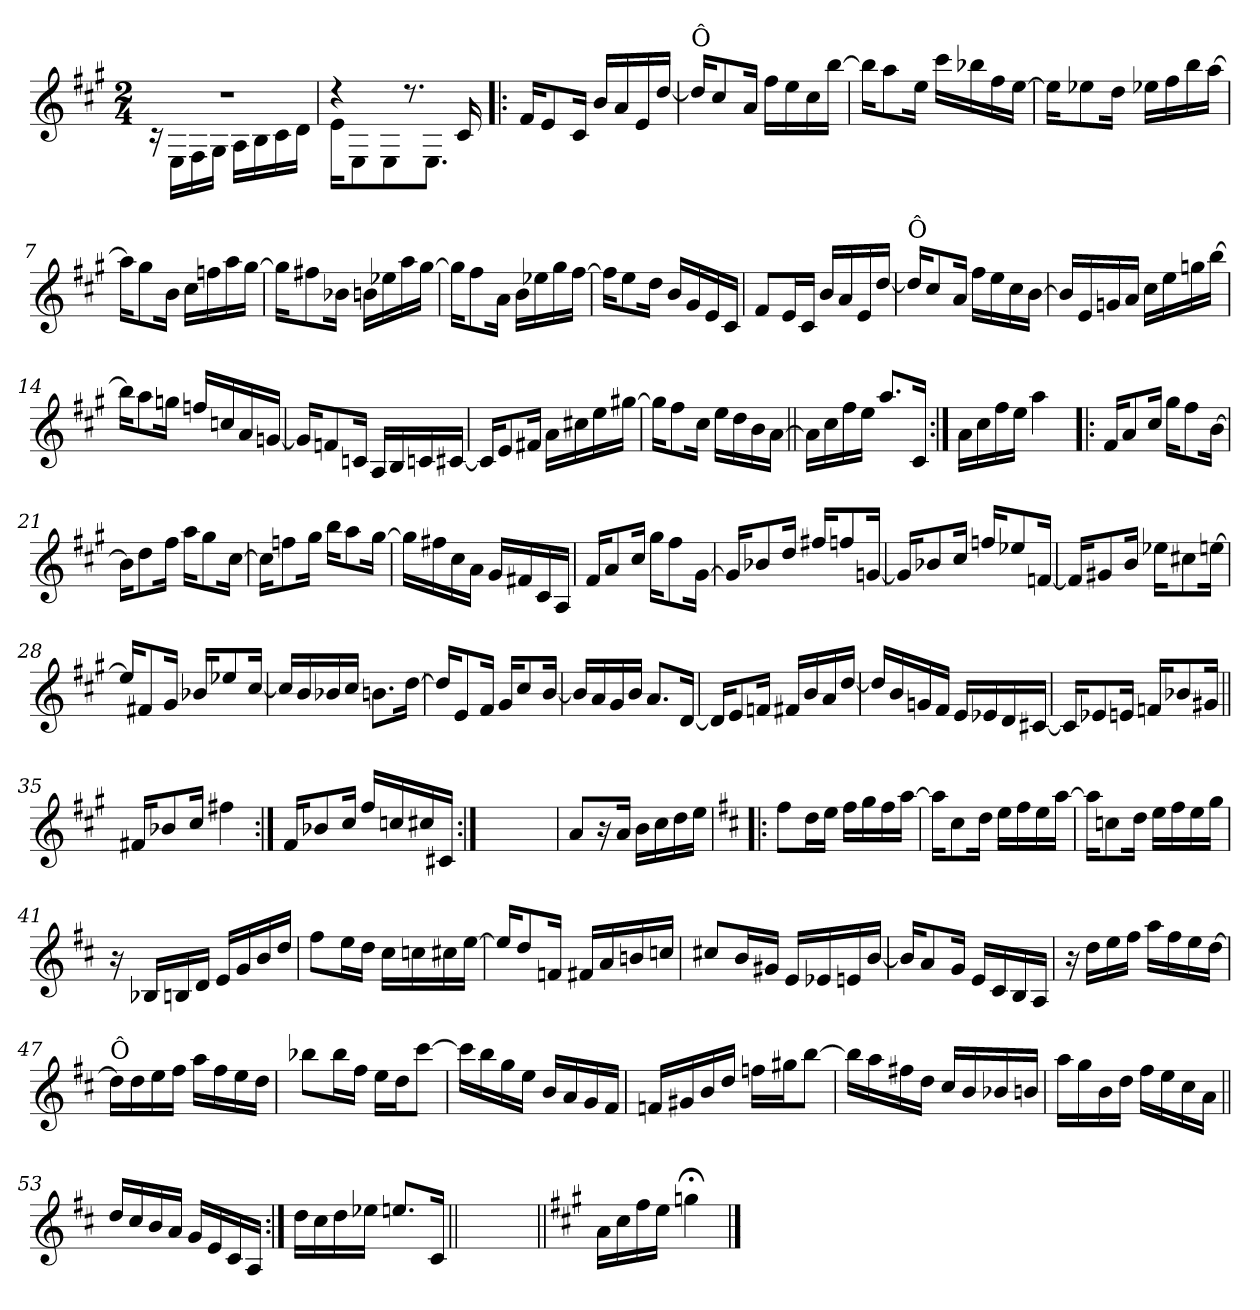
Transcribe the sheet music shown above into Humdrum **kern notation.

**kern
*part1
*staff1
*clefG2
*k[f#c#g#]
*A:
*M2/4
=1
*^
2r	16rc
.	16E!\LL
.	16F#!\
.	16G#!\JJ
.	16A!\LL
.	16B!\
.	16c#!\
.	16d!\JJ
=2	=2
4r	16e!\KL
.	8E!\
.	8E!\
8.r	.
.	8.E!\J
16c#/	.
*v	*v
=3!|:
16f#/KL
8e/
16c#/Jk
16b/LL
16a/
16e/
[16dd/JJ
=4
!LO:TX:a:t=Ô
16dd/KL]
8cc#/
16a/Jk
16ff#\LL
16ee\
16cc#\
[16bb\JJ
!!LO:LB:g=z
=5
16bb\KL]
8aa\
16ee\Jk
16ccc#\LL
16bb-X\
16ff#\
[16ee\JJ
=6
16een\KL]
8ee-X\
16dd\Jk
16ee-X\LL
16ff#\
16bb\
[16aa\JJ
=7
16aa\KL]
8gg#\
16b\Jk
16cc#\LL
16ffn\
16aa\
[16gg#\JJ
=8
16gg#\KL]
8ff#X\
16b-X\Jk
16bn\LL
16ee-X\
16aa\
[16gg#\JJ
!!LO:LB:g=z
=9
16gg#\KL]
8ff#\
16a\Jk
16b\LL
16ee-X\
16gg#\
[16ff#\JJ
=10
16ff#\KL]
8ee\
16dd\Jk
16b/LL
16g#/
16e/
16c#/JJ
=11
8f#/L
16e/L
16c#/JJ
16b/LL
16a/
16e/
[16dd/JJ
=12
!LO:TX:a:t=Ô
16dd/KL]
8cc#/
16a/Jk
16ff#\LL
16ee\
16cc#\
[16b\JJ
=13
16b/LL]
16e/
16gn/
16a/JJ
16cc#\LL
16ee\
16ggn\
[16bb\JJ
!!LO:LB:g=z
=14
16bb\KL]
8aa\
16ggn\Jk
16ffn/LL
16ccn/
16a/
[16gn/JJ
=15
16gn/KL]
8fn/
16cn/Jk
16A/LL
16B/
16cn/
[16c#X/JJ
=16
16c#/KL]
8e/
16f#X/Jk
16a\LL
16cc#X\
16ee\
[16gg#X\JJ
=17
16gg#\KL]
8ff#\
16cc#\Jk
16ee\LL
16dd\
16b\
[16a\JJ
!!LO:LB:g=z
=18||
16a\LL]
16cc#\
16ff#\
16ee\JJ
8.aa/L
16c#/Jk
=19:|!
16a\LL
16cc#\
16ff#\
16ee\JJ
4aa\
=20!|:
16f#/KL
8a/
16cc#/Jk
16gg#\KL
8ff#\
[16b\Jk
=21
16b\KL]
8dd\
16ff#\Jk
16aa\KL
8gg#\
[16cc#\Jk
!!LO:LB:g=z
=22
16cc#\KL]
8ffn\
16gg#\Jk
16bb\KL
8aa\
[16gg#\Jk
=23
16gg#\LL]
16ff#X\
16cc#\
16a\JJ
16g#/LL
16f#X/
16c#/
16A/JJ
=24
16f#/KL
8a/
16cc#/Jk
16gg#\KL
8ff#\
[16g#\Jk
=25
16g#/KL]
8b-X/
16dd/Jk
16ff#X/KL
8ffn/
[16gn/Jk
!!LO:LB:g=z
=26
16gn/KL]
8b-X/
16cc#/Jk
16ffn/KL
8ee-X/
[16fn/Jk
=27
16fn/KL]
8g#X/
16b/Jk
16ee-X\KL
8cc#X\
[16een\Jk
=28
16ee/KL]
8f#X/
16g#/Jk
16b-X/KL
8ee-X/
[16cc#/Jk
=29
16cc#/LL]
16b/
16b-X/
16cc#/JJ
8.bn\L
[16dd\Jk
!!LO:LB:g=z
=30
16dd/KL]
8e/
16f#/Jk
16g#/KL
8cc#/
[16b/Jk
=31
16b/LL]
16a/
16g#/
16b/JJ
8.a/L
[16d/Jk
=32
16d/KL]
8e/
16fn/Jk
16f#X/LL
16b/
16a/
[16dd/JJ
=33
16dd/LL]
16b/
16gn/
16f#/JJ
16e/LL
16e-X/
16d/
[16c#X/JJ
!!LO:LB:g=z
=34
16c#/KL]
8e-X/
16en/Jk
16fn/KL
8b-X/
16g#X/Jk
=35||
16f#X/KL
8b-X/
16cc#/Jk
4ff#X\
=36:|!
16f#/KL
8b-X/
16cc#/Jk
16ff#/LL
16ccn/
16cc#X/
16c#X/JJ
=36X361:|!
2ryy
!!LO:PB:g=z
=37
8a/L
16r
16a/Jk
16b\LL
16cc#\
16dd\
16ee\JJ
=38!|:
*k[f#c#]
*D:
8ff#\L
16dd\L
16ee\JJ
16ff#\LL
16gg\
16ff#\
[16aa\JJ
=39
16aa\KL]
8cc#\
16dd\Jk
16ee\LL
16ff#\
16ee\
[16aa\JJ
=40
16aa\KL]
8ccn\
16dd\Jk
16ee\LL
16ff#\
16ee\
16gg\JJ
!!LO:LB:g=z
=41
16r
16B-X/LL
16Bn/
16d/JJ
16e/LL
16g/
16b/
16dd/JJ
=42
8ff#\L
16ee\L
16dd\JJ
16cc#\LL
16ccn\
16cc#X\
[16ee\JJ
=43
16ee/KL]
8dd/
16fn/Jk
16f#X/LL
16a/
16bn/
16ccn/JJ
=44
8cc#X/L
16b/L
16g#X/JJ
16e/LL
16e-X/
16en/
[16b/JJ
!!LO:LB:g=z
=45
16b/KL]
8a/
16g/Jk
16e/LL
16c#/
16B/
16A/JJ
=46
16r
16dd\LL
16ee\
16ff#\JJ
16aa\LL
16ff#\
16ee\
[16dd\JJ
=47
!LO:TX:a:t=Ô
16dd\LL]
16dd\
16ee\
16ff#\JJ
16aa\LL
16ff#\
16ee\
16dd\JJ
=48
8bb-X\L
16bb-\L
16ff#\JJ
16ee\LL
16dd\J
[8ccc#\J
!!LO:LB:g=z
=49
16ccc#\LL]
16bb\
16gg\
16ee\JJ
16b/LL
16a/
16g/
16f#/JJ
=50
16fn/LL
16g#X/
16b/
16dd/JJ
16ffn\LL
16gg#X\J
[8bb\J
=51
16bb\LL]
16aa\
16ff#X\
16dd\JJ
16cc#/LL
16b/
16b-X/
16bn/JJ
=52
16aa\LL
16gg\
16b\
16dd\JJ
16ff#\LL
16ee\
16cc#\
16a\JJ
!!LO:LB:g=z
=53||
16dd/LL
16cc#/
16b/
16a/JJ
16g/LL
16e/
16c#/
16A/JJ
=54:|!
16dd\LL
16cc#\
16dd\
16ee-X\JJ
8.een/L
16c#/Jk
=55||
2ryy
=56||
*k[f#c#g#]
*A:
16a\LL
16cc#\
16ff#\
16ee\JJ
4ggn;<\
==
*-
